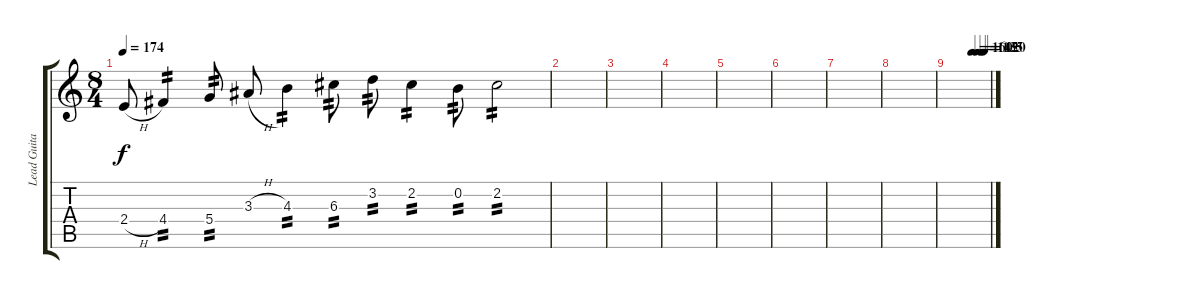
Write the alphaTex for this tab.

\track ("Lead Guitar" "Lead Guita") {instrument distortionguitar}
\staff {score tabs}
\tuning (E4 B3 G3 D3 A2 E2) {hide}
\ts (8 4)
\tempo 174
\clef g2
\ks c
2.4{h}.8{dy f} 4.4.4{tp 2} 5.4.8{tp 2} 3.3{h}.8 4.3.4{tp 2} 6.3.8{tp 2} 3.2.8{tp 2} 2.2.4{tp 2} 0.2.8{tp 2} 2.2.2{tp 2} |
|
|
|
|
|
|
|
\tempo (160 0.5625)
\tempo (145 0.6875)
\tempo (135 0.8125)
\tempo (120 0.875)
